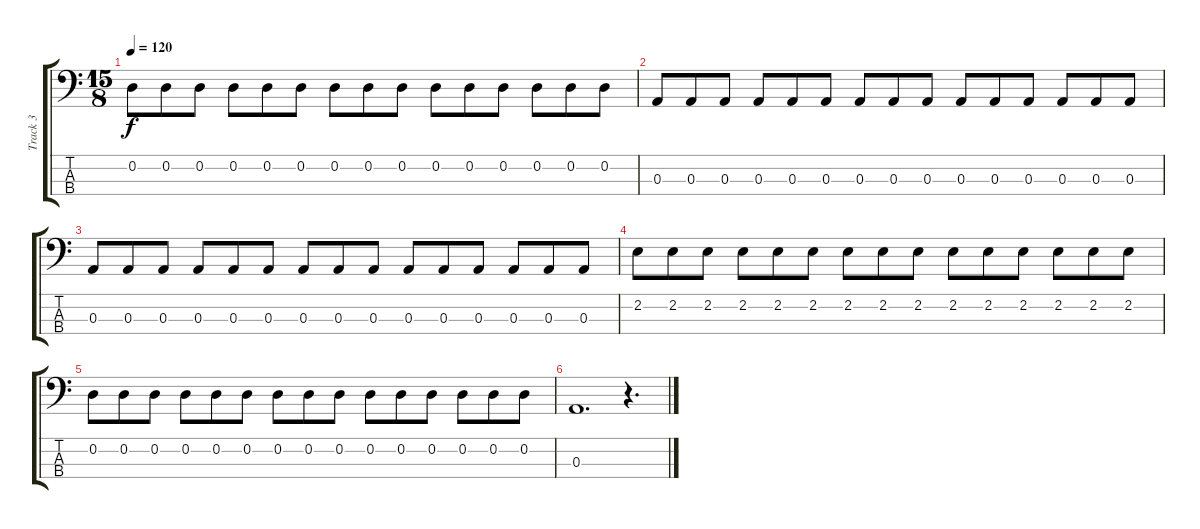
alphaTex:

\track ("Track 3" "Track 3") {instrument electricbasspick}
\staff {score tabs}
\tuning (G2 D2 A1 E1) {hide}
\ts (15 8)
\tempo 120
\clef f4
\ks c
0.2.8{dy f} 0.2.8 0.2.8 0.2.8 0.2.8 0.2.8 0.2.8 0.2.8 0.2.8 0.2.8 0.2.8 0.2.8 0.2.8 0.2.8 0.2.8 |
0.3.8 0.3.8 0.3.8 0.3.8 0.3.8 0.3.8 0.3.8 0.3.8 0.3.8 0.3.8 0.3.8 0.3.8 0.3.8 0.3.8 0.3.8 |
0.3.8 0.3.8 0.3.8 0.3.8 0.3.8 0.3.8 0.3.8 0.3.8 0.3.8 0.3.8 0.3.8 0.3.8 0.3.8 0.3.8 0.3.8 |
2.2.8 2.2.8 2.2.8 2.2.8 2.2.8 2.2.8 2.2.8 2.2.8 2.2.8 2.2.8 2.2.8 2.2.8 2.2.8 2.2.8 2.2.8 |
0.2.8 0.2.8 0.2.8 0.2.8 0.2.8 0.2.8 0.2.8 0.2.8 0.2.8 0.2.8 0.2.8 0.2.8 0.2.8 0.2.8 0.2.8 |
0.3.1{d} r.4{d}
